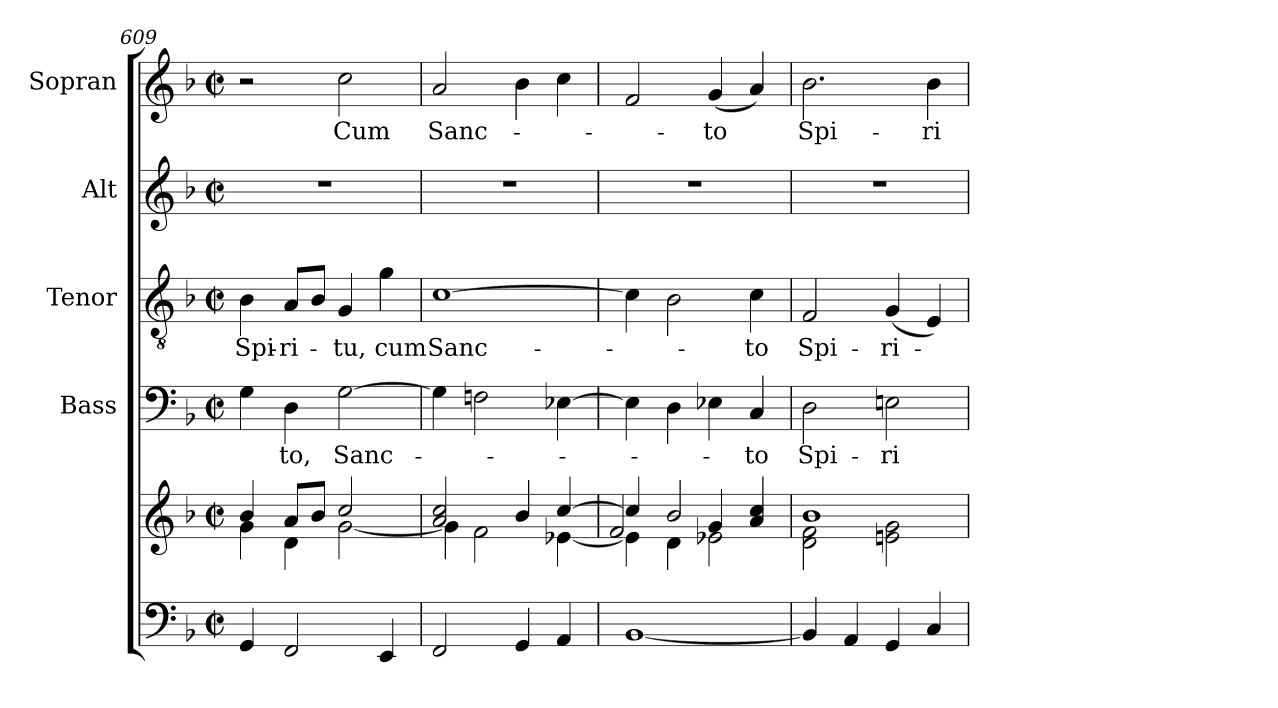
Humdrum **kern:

**kern	**kern	**kern	**text	**kern	**text	**kern	**kern	**text
*part5	*part5	*part4	*part4	*part3	*part3	*part2	*part1	*part1
*staff6	*staff5	*staff4	*staff4	*staff3	*staff3	*staff2	*staff1	*staff1
*	*	*I"Bass	*	*I"Tenor	*	*I"Alt	*I"Sopran	*
*	*	*I'B.	*	*I'T.	*	*I'A.	*I'S.	*
*clefF4	*clefG2	*clefF4	*	*clefGv2	*	*clefG2	*clefG2	*
*k[b-]	*k[b-]	*k[b-]	*	*k[b-]	*	*k[b-]	*k[b-]	*
*F:	*F:	*F:	*	*F:	*	*F:	*F:	*
*M2/2	*M2/2	*M2/2	*	*M2/2	*	*M2/2	*M2/2	*
*met(c|)	*met(c|)	*met(c|)	*	*met(c|)	*	*met(c|)	*met(c|)	*
=609	=609	=609	=609	=609	=609	=609	=609	=609
*	*^	*	*	*	*	*	*	*
!	!	!	!	!	!	!LO:LY:b	!	!	!
4GG/	4b-/	4g\	4G\	.	4B-\	Spi-	1r	2r	.
!	!	!	!	!LO:LY:b	!	!LO:LY:b	!	!	!
2FF/	8a/L	4d\	4D\	-to,	8A/L	-ri-	.	.	.
.	8b-/J	.	.	.	8B-/J	.	.	.	.
!	!	!	!	!LO:LY:b	!	!LO:LY:b	!	!	!LO:LY:b
.	2cc/	[<2g\	[2G\	Sanc-	4G/	-tu,	.	2cc\	Cum
!	!	!	!	!	!	!LO:LY:b	!	!	!
4EE/	.	.	.	.	4g\	cum	.	.	.
=610	=610	=610	=610	=610	=610	=610	=610	=610	=610
!	!	!	!	!	!	!LO:LY:b	!	!	!LO:LY:b
2FF/	2a/ 2cc/	4g\]	4G\]	.	[1c	Sanc-	1r	2a/	Sanc-
.	.	2f\	2Fn\	.	.	.	.	.	.
4GG/	4b-/	.	.	.	.	.	.	4b-\	.
4AA/	[>4cc/	[<4e-X\	[4E-X\	.	.	.	.	4cc\	.
=611	=611	=611	=611	=611	=611	=611	=611	=611	=611
*	*	*^	*	*	*	*	*	*	*
[1BB-	4cc/]	4e-\]	2f/	4E-\]	.	4c\]	.	1r	2f/	.
.	2b-/	4d\	.	4D\	.	2B-\	.	.	.	.
!	!	!	!	!	!	!	!	!	!	!LO:LY:b
.	.	2e-X\	4g/	4E-X\	.	.	.	.	(<4g/	-to
!	!	!	!	!	!LO:LY:b	!	!LO:LY:b	!	!	!
.	4a/ 4cc/	.	4ryy	4C/	-to	4c\	-to	.	4a/)	.
=612	=612	=612	=612	=612	=612	=612	=612	=612	=612	=612
!	!	!	!	!	!LO:LY:b	!	!LO:LY:b	!	!	!LO:LY:b
*	*	*v	*v	*	*	*	*	*	*	*
4BB-/]	1b-	2d\ 2f\	2D\	Spi-	2F/	Spi-	1r	2.b-\	Spi-
4AA/	.	.	.	.	.	.	.	.	.
!	!	!	!	!LO:LY:b	!	!LO:LY:b	!	!	!
4GG/	.	2en\ 2g\	2En\	-ri-	(<4G/	-ri-	.	.	.
!	!	!	!	!	!	!	!	!	!LO:LY:b
4C/	.	.	.	.	4E/)	.	.	4b-\	-ri-
*	*v	*v	*	*	*	*	*	*	*
=	=	=	=	=	=	=	=	=
*-	*-	*-	*-	*-	*-	*-	*-	*-
